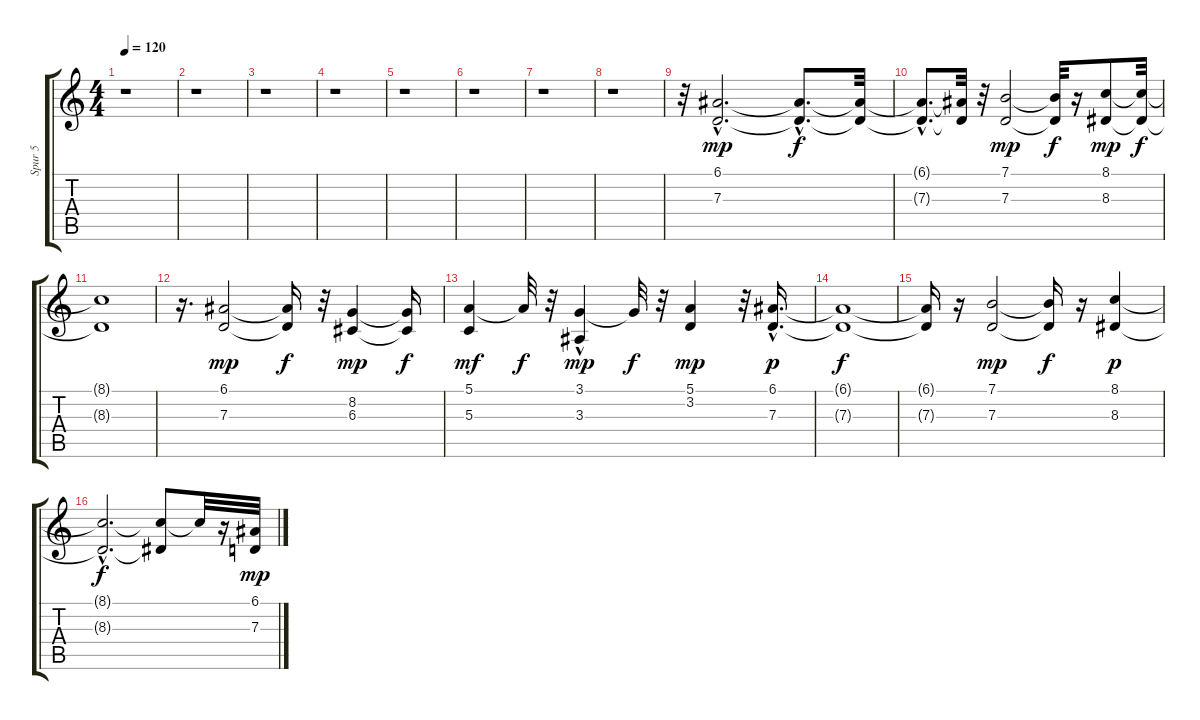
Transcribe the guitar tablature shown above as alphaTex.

\track ("Spur 5" "Spur 5") {instrument choiraahs}
\staff {score tabs}
\tuning (E4 B3 G3 D3 A2 E2) {hide}
\ts (4 4)
\tempo 120
\clef g2
\ks c
r.1{dy mp} |
r.1 |
r.1 |
r.1 |
r.1 |
r.1 |
r.1 |
r.1 |
r.32 (6.1{hac} 7.3{hac}).2{d} (6.1{hac t} 7.3{hac t}).8{d dy f} (6.1{t} 7.3{t}).32 |
(6.1{hac t} 7.3{hac t}).8{d} (6.1{t} 7.3{t}).32 r.32 (7.1 7.3).2{dy mp} (7.1{t} 7.3{t}).32{dy f} r.16 (8.1 8.3).8{dy mp} (8.1{t} 8.3{t}).32{dy f} |
(8.1{t} 8.3{t}).1 |
r.16{d} (6.1 7.3).2{dy mp} (6.1{t} 7.3{t}).16{dy f} r.32 (8.2 6.3).4{dy mp} (8.2{t} 6.3{t}).16{dy f} |
(5.1 5.3).4{dy mf} 5.1{t}.32{dy f} r.32 (3.1 3.3{hac}).4{dy mp} 3.1{t}.32{dy f} r.32 (5.1 3.2).4{dy mp} r.32 (6.1{hac} 7.3{hac}).16{d dy p} |
(6.1{t} 7.3{t}).1{dy f} |
(6.1{t} 7.3{t}).16 r.16 (7.1 7.3).2{dy mp} (7.1{t} 7.3{t}).16{dy f} r.16 (8.1 8.3).4{dy p} |
(8.1{hac t} 8.3{hac t}).2{d dy f} (8.1{t} 8.3{t}).8 8.1{t}.32 r.16 (6.1 7.3).32{dy mp}
